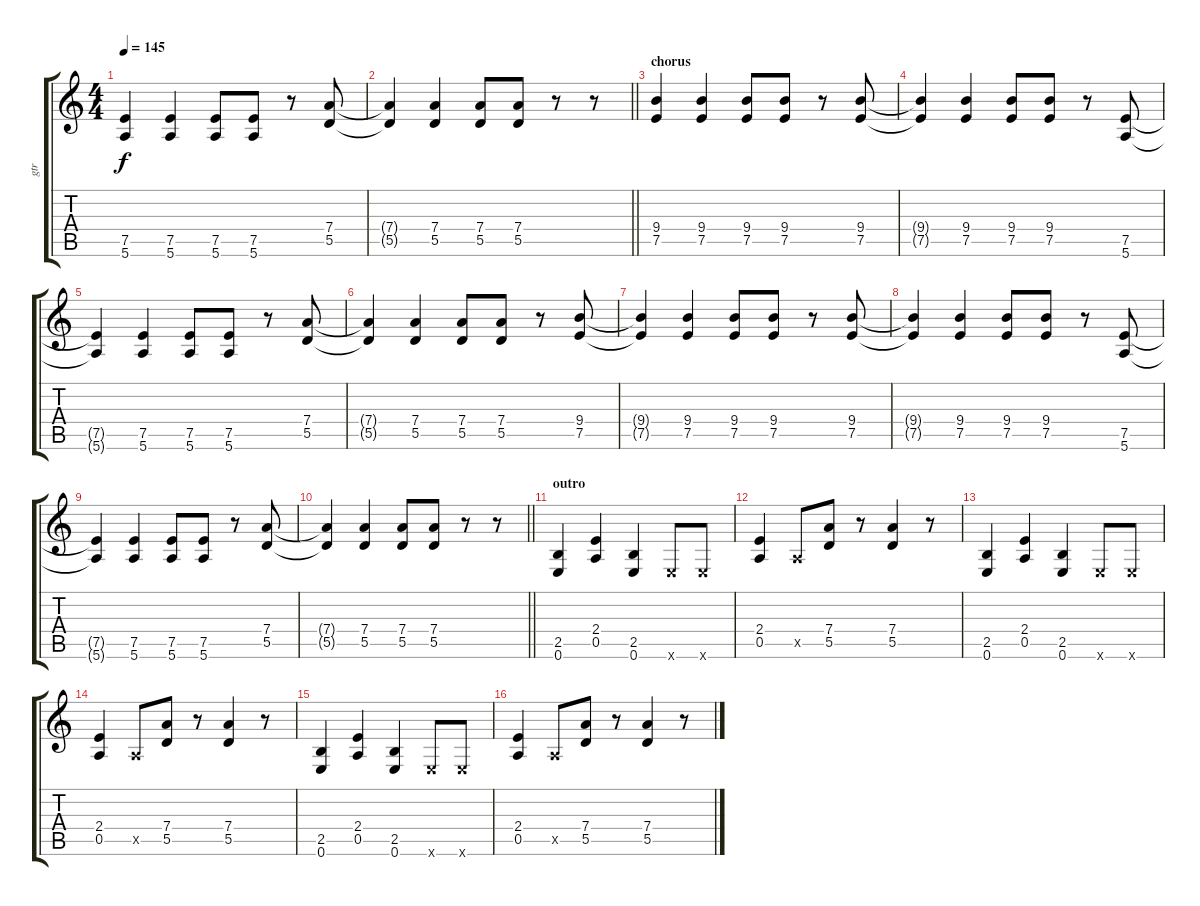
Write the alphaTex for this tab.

\track ("gtr" "gtr") {instrument overdrivenguitar}
\staff {score tabs}
\tuning (E4 B3 G3 D3 A2 E2) {hide}
\ts (4 4)
\tempo 145
\clef g2
\ks c
(7.5{t} 5.6{t}).4{dy f} (7.5 5.6).4 (7.5 5.6).8 (7.5 5.6).8 r.8 (7.4 5.5).8 |
\barLineRight lightlight
(7.4{t} 5.5{t}).4 (7.4 5.5).4 (7.4 5.5).8 (7.4 5.5).8 r.8 r.8 |
\section ("" "chorus")
(9.4 7.5).4 (9.4 7.5).4 (9.4 7.5).8 (9.4 7.5).8 r.8 (9.4 7.5).8 |
(9.4{t} 7.5{t}).4 (9.4 7.5).4 (9.4 7.5).8 (9.4 7.5).8 r.8 (7.5 5.6).8 |
(7.5{t} 5.6{t}).4 (7.5 5.6).4 (7.5 5.6).8 (7.5 5.6).8 r.8 (7.4 5.5).8 |
(7.4{t} 5.5{t}).4 (7.4 5.5).4 (7.4 5.5).8 (7.4 5.5).8 r.8 (9.4 7.5).8 |
(9.4{t} 7.5{t}).4 (9.4 7.5).4 (9.4 7.5).8 (9.4 7.5).8 r.8 (9.4 7.5).8 |
(9.4{t} 7.5{t}).4 (9.4 7.5).4 (9.4 7.5).8 (9.4 7.5).8 r.8 (7.5 5.6).8 |
(7.5{t} 5.6{t}).4 (7.5 5.6).4 (7.5 5.6).8 (7.5 5.6).8 r.8 (7.4 5.5).8 |
\barLineRight lightlight
(7.4{t} 5.5{t}).4 (7.4 5.5).4 (7.4 5.5).8 (7.4 5.5).8 r.8 r.8 |
\section ("" "outro")
(2.5 0.6).4 (2.4 0.5).4 (2.5 0.6).4 0.6{x}.8 0.6{x}.8 |
(2.4 0.5).4 0.5{x}.8 (7.4 5.5).8 r.8 (7.4 5.5).4 r.8 |
(2.5 0.6).4 (2.4 0.5).4 (2.5 0.6).4 0.6{x}.8 0.6{x}.8 |
(2.4 0.5).4 0.5{x}.8 (7.4 5.5).8 r.8 (7.4 5.5).4 r.8 |
(2.5 0.6).4 (2.4 0.5).4 (2.5 0.6).4 0.6{x}.8 0.6{x}.8 |
(2.4 0.5).4 0.5{x}.8 (7.4 5.5).8 r.8 (7.4 5.5).4 r.8
